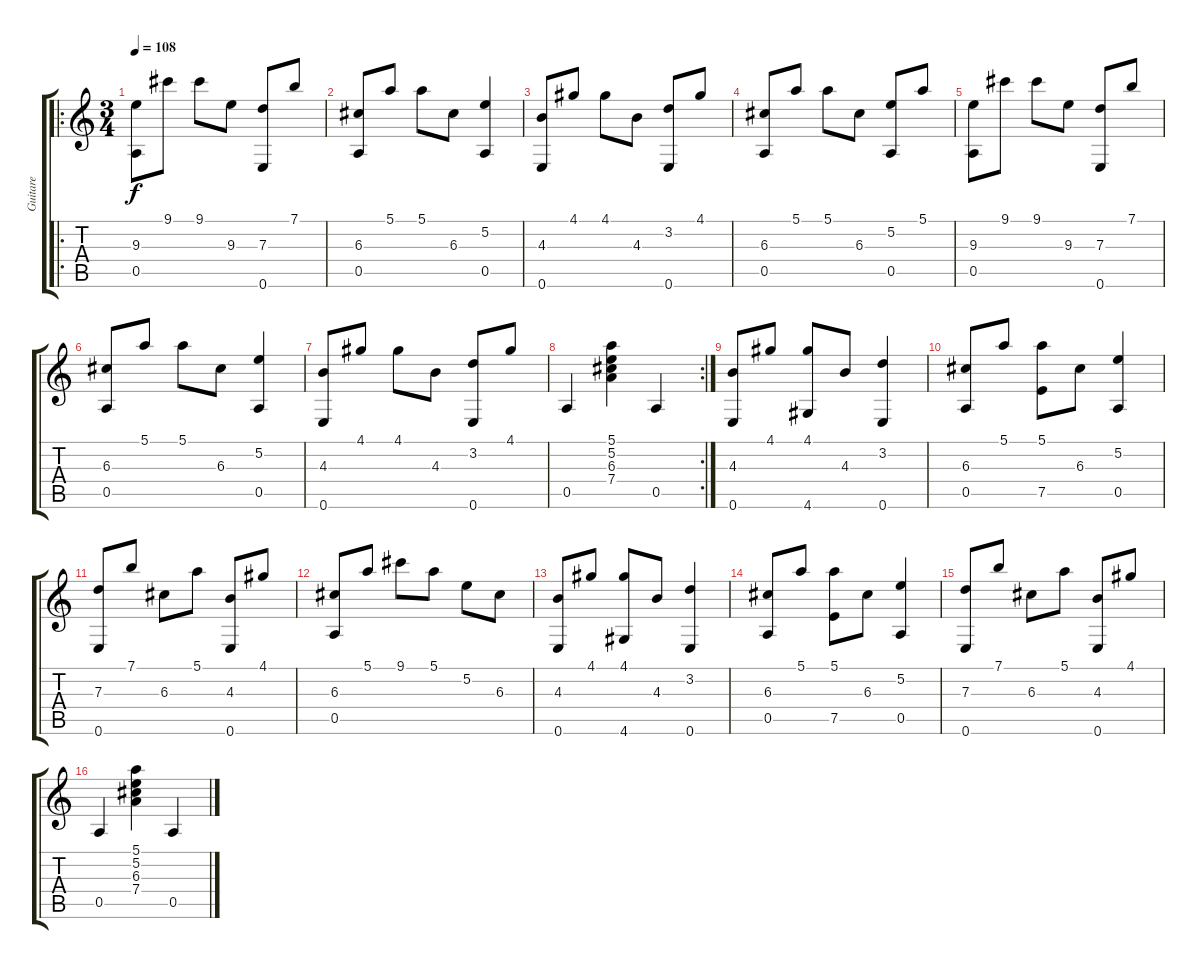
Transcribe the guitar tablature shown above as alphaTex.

\track ("Guitare" "Guitare") {instrument acousticguitarnylon}
\staff {score tabs}
\tuning (E4 B3 G3 D3 A2 E2) {hide}
\ro
\ts (3 4)
\tempo 108
\clef g2
\ks c
(9.3 0.5).8{dy f instrument acousticguitarnylon} 9.1.8 9.1.8 9.3.8 (7.3 0.6).8 7.1.8 |
(6.3 0.5).8 5.1.8 5.1.8 6.3.8 (5.2 0.5).4 |
(4.3 0.6).8 4.1.8 4.1.8 4.3.8 (3.2 0.6).8 4.1.8 |
(6.3 0.5).8 5.1.8 5.1.8 6.3.8 (5.2 0.5).8 5.1.8 |
(9.3 0.5).8 9.1.8 9.1.8 9.3.8 (7.3 0.6).8 7.1.8 |
(6.3 0.5).8 5.1.8 5.1.8 6.3.8 (5.2 0.5).4 |
(4.3 0.6).8 4.1.8 4.1.8 4.3.8 (3.2 0.6).8 4.1.8 |
\rc 2
0.5.4 (5.1 5.2 6.3 7.4).4 0.5.4 |
(4.3 0.6).8 4.1.8 (4.1 4.6).8 4.3.8 (3.2 0.6).4 |
(6.3 0.5).8 5.1.8 (5.1 7.5).8 6.3.8 (5.2 0.5).4 |
(7.3 0.6).8 7.1.8 6.3.8 5.1.8 (4.3 0.6).8 4.1.8 |
(6.3 0.5).8 5.1.8 9.1.8 5.1.8 5.2.8 6.3.8 |
(4.3 0.6).8 4.1.8 (4.1 4.6).8 4.3.8 (3.2 0.6).4 |
(6.3 0.5).8 5.1.8 (5.1 7.5).8 6.3.8 (5.2 0.5).4 |
(7.3 0.6).8 7.1.8 6.3.8 5.1.8 (4.3 0.6).8 4.1.8 |
0.5.4 (5.1 5.2 6.3 7.4).4 0.5.4
